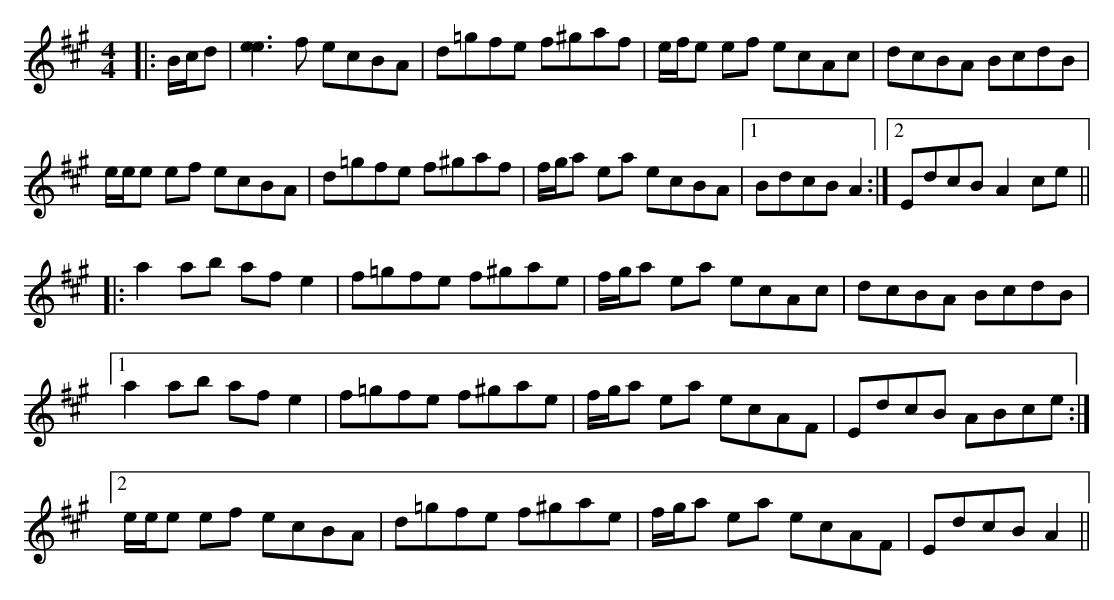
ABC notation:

X:1
M:4/4
K:A
|:B/c/d|[e3e3] f ecBA |d=gfe f^gaf |e/f/e ef ecAc|dcBA BcdB|
e/e/e ef ecBA|d=gfe f^gaf|f/g/a ea ecBA |1 BdcB A2:|2 EdcBA2ce||
|:a2 ab af e2|f=gfe f^gae |f/g/a ea ecAc|dcBA BcdB|
[1 a2 ab af e2|f=gfe f^gae|f/g/a ea ecAF|EdcB ABce:|
[2 e/e/e ef ecBA|d=gfe f^gae|f/g/a ea ecAF|EdcBA2||
